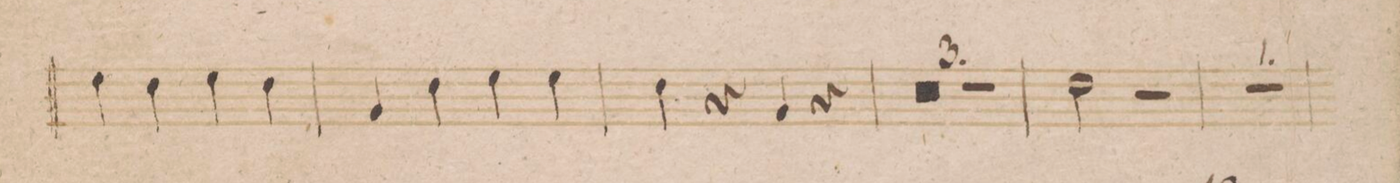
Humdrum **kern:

**kern	**dynam
*I"Clarino 2do in B.	*
*clefG2	*
*k[b-]	*
*met(c|)	*
*M2/2	*
4dd\	.
4cc\	.
4dd\	.
4cc\	.
=29	=29
4f/	.
4cc\	.
4dd\	.
4dd\	.
=30	=30
4cc\	.
4r	.
4f/	.
4r	.
=31	=31
0r	.
=32	=32
=33	=33
1r	.
=34	=34
2cc\	.
2r	.
=35	=35
1r	.
=36	=36
*-	*-
